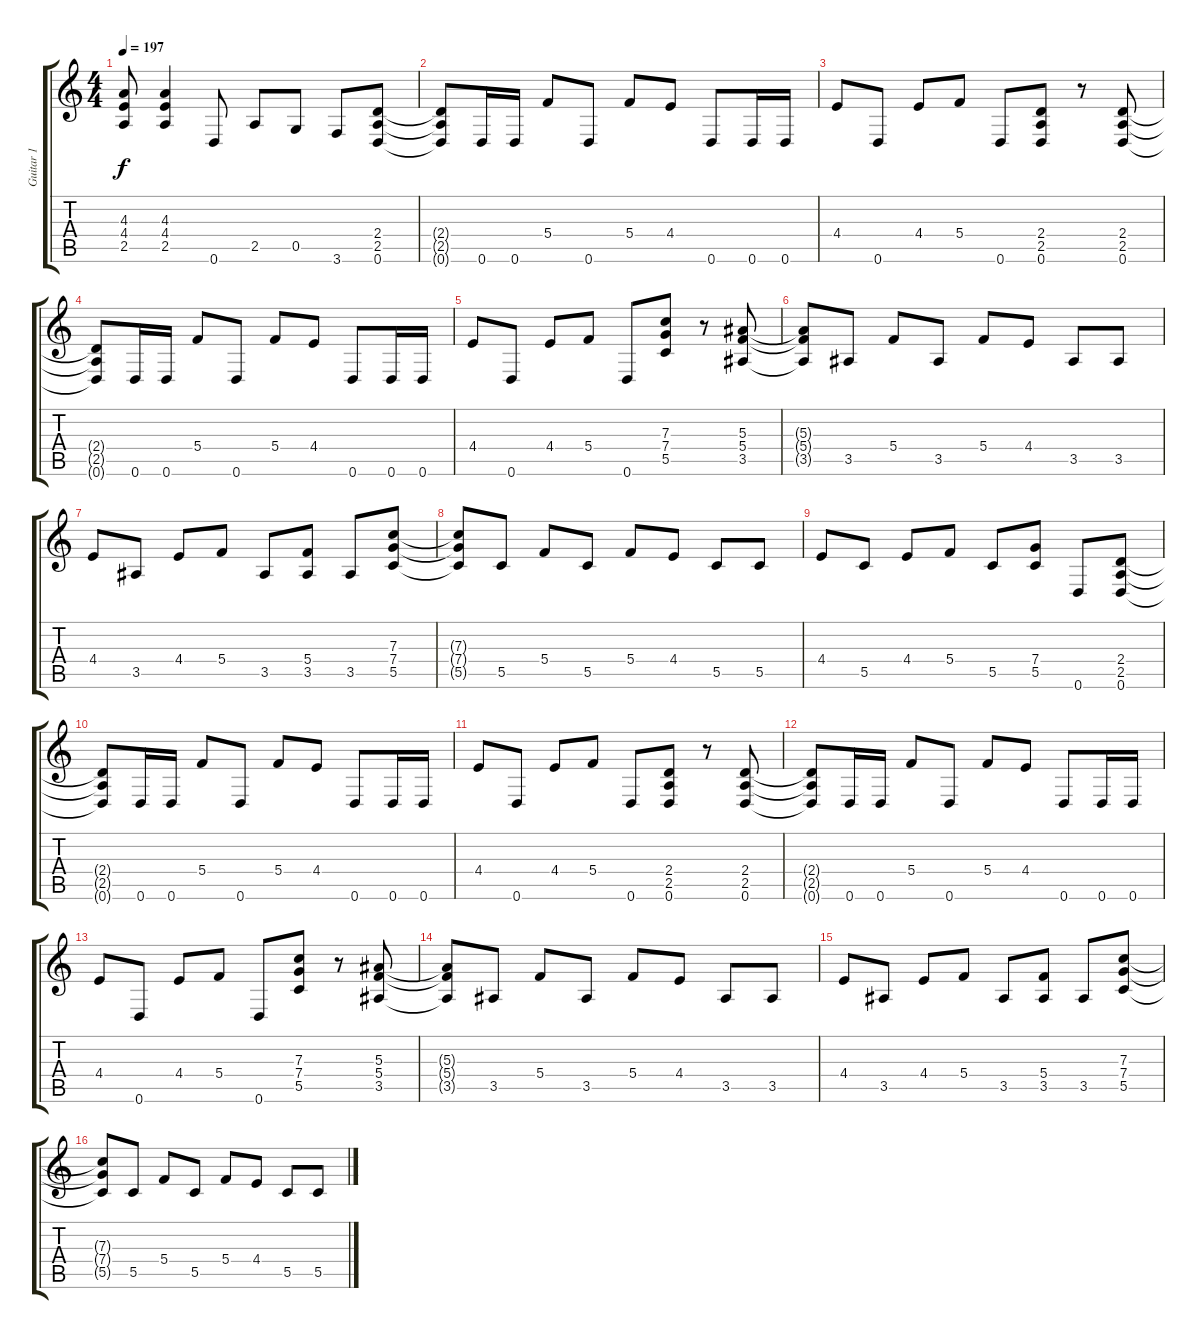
\track ("Guitar 1" "Guitar 1") {instrument distortionguitar}
\staff {score tabs}
\tuning (D4 A3 F3 C3 G2 D2) {hide}
\ts (4 4)
\tempo 197
\clef g2
\ks c
(4.3{t} 4.4{t} 2.5{t}).8{dy f} (4.3 4.4 2.5).4 0.6.8 2.5.8 0.5.8 3.6.8 (2.4 2.5 0.6).8 |
(2.4{t} 2.5{t} 0.6{t}).8 0.6.16 0.6.16 5.4.8 0.6.8 5.4.8 4.4.8 0.6.8 0.6.16 0.6.16 |
4.4.8 0.6.8 4.4.8 5.4.8 0.6.8 (2.4 2.5 0.6).8 r.8 (2.4 2.5 0.6).8 |
(2.4{t} 2.5{t} 0.6{t}).8 0.6.16 0.6.16 5.4.8 0.6.8 5.4.8 4.4.8 0.6.8 0.6.16 0.6.16 |
4.4.8 0.6.8 4.4.8 5.4.8 0.6.8 (7.3 7.4 5.5).8 r.8 (5.3 5.4 3.5).8 |
(5.3{t} 5.4{t} 3.5{t}).8 3.5.8 5.4.8 3.5.8 5.4.8 4.4.8 3.5.8 3.5.8 |
4.4.8 3.5.8 4.4.8 5.4.8 3.5.8 (5.4 3.5).8 3.5.8 (7.3 7.4 5.5).8 |
(7.3{t} 7.4{t} 5.5{t}).8 5.5.8 5.4.8 5.5.8 5.4.8 4.4.8 5.5.8 5.5.8 |
4.4.8 5.5.8 4.4.8 5.4.8 5.5.8 (7.4 5.5).8 0.6.8 (2.4 2.5 0.6).8 |
(2.4{t} 2.5{t} 0.6{t}).8 0.6.16 0.6.16 5.4.8 0.6.8 5.4.8 4.4.8 0.6.8 0.6.16 0.6.16 |
4.4.8 0.6.8 4.4.8 5.4.8 0.6.8 (2.4 2.5 0.6).8 r.8 (2.4 2.5 0.6).8 |
(2.4{t} 2.5{t} 0.6{t}).8 0.6.16 0.6.16 5.4.8 0.6.8 5.4.8 4.4.8 0.6.8 0.6.16 0.6.16 |
4.4.8 0.6.8 4.4.8 5.4.8 0.6.8 (7.3 7.4 5.5).8 r.8 (5.3 5.4 3.5).8 |
(5.3{t} 5.4{t} 3.5{t}).8 3.5.8 5.4.8 3.5.8 5.4.8 4.4.8 3.5.8 3.5.8 |
4.4.8 3.5.8 4.4.8 5.4.8 3.5.8 (5.4 3.5).8 3.5.8 (7.3 7.4 5.5).8 |
(7.3{t} 7.4{t} 5.5{t}).8 5.5.8 5.4.8 5.5.8 5.4.8 4.4.8 5.5.8 5.5.8
